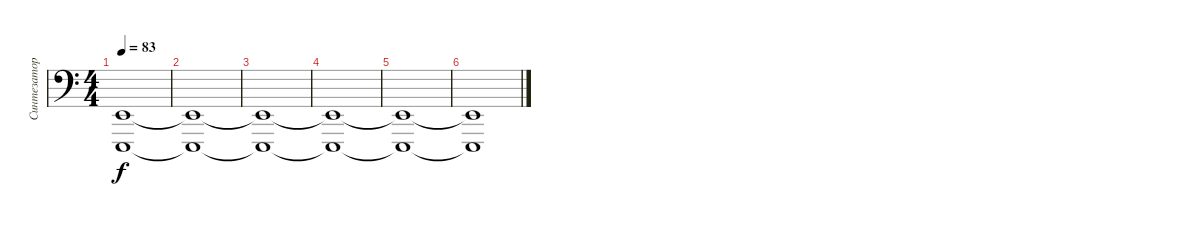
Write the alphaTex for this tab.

\track ("Синтезатор" "Синтезатор") {instrument pad8sweep}
\staff {score}
\tuning (E2 B1 G1 D1 A0 D0) {hide}
\ts (4 4)
\tempo 83
\clef f4
\ks c
(2.4{t} 2.6{t}).1{ot 8vb dy f} |
(2.4{t} 2.6{t}).1{ot 8vb} |
(2.4{t} 2.6{t}).1{ot 8vb} |
(2.4{t} 2.6{t}).1{ot 8vb} |
(2.4{t} 2.6{t}).1{ot 8vb} |
(2.4{t} 2.6{t}).1{ot 8vb}
